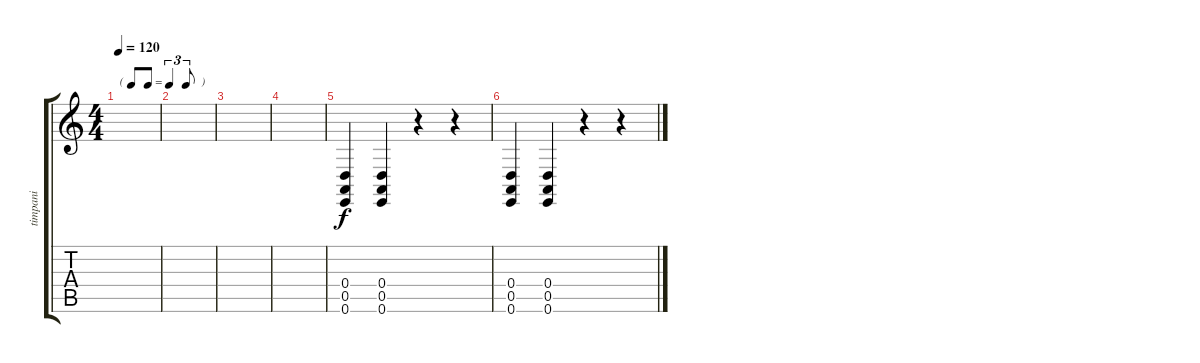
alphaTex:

\track ("timpani" "timpani") {instrument timpani}
\staff {score tabs}
\tuning (E4 B3 G3 D3 A2 E2) {hide}
\ts (4 4)
\tf triplet8th
\tempo 120
\clef g2
\ks c
|
|
|
|
(0.4 0.5 0.6).4 (0.4 0.5 0.6).4 r.4 r.4 |
(0.4 0.5 0.6).4 (0.4 0.5 0.6).4 r.4 r.4
